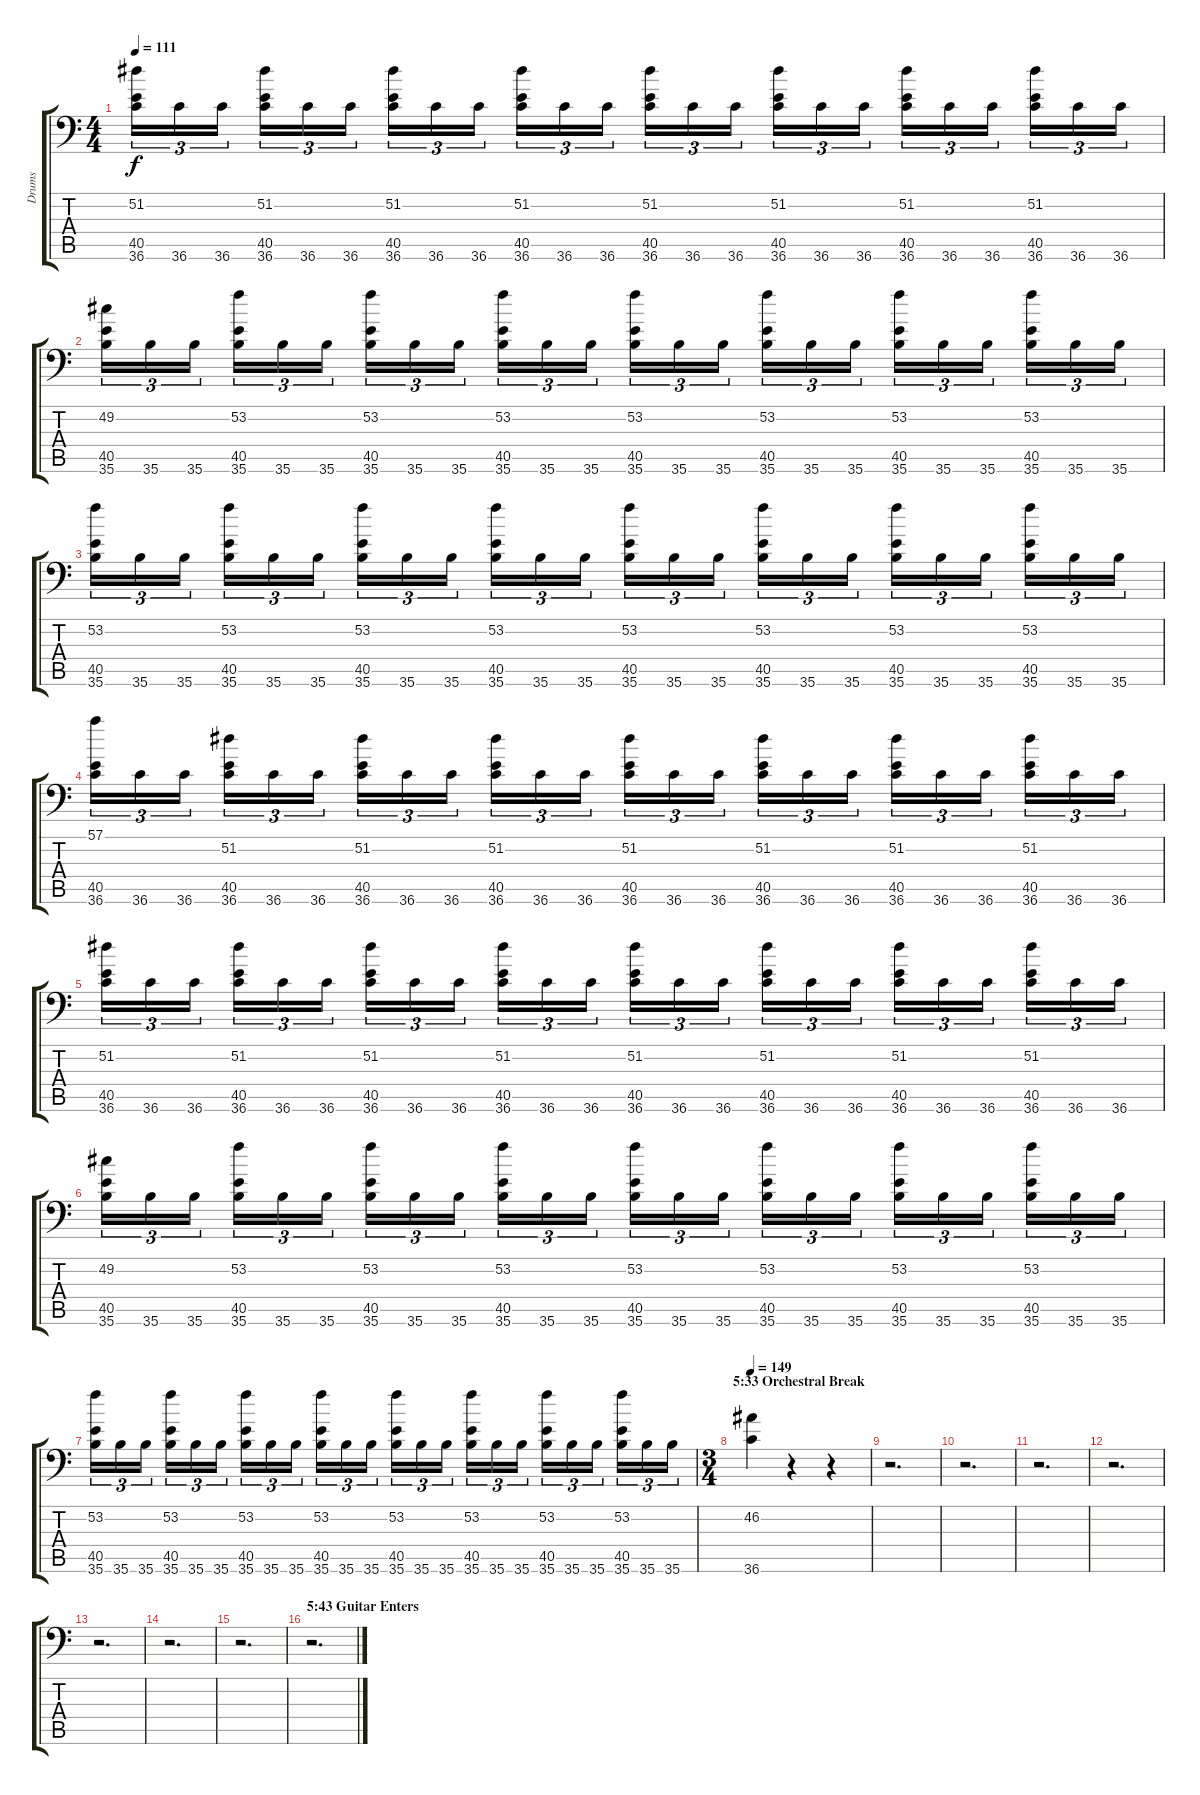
\track ("Drums" "Drums") {instrument acousticgrandpiano}
\staff {score tabs}
\tuning (C-1 C-1 C-1 C-1 C-1 C-1) {hide}
\ts (4 4)
\tempo 111
\clef f4
\ks c
(51.2 40.5 36.6).16{tu (3 2) dy f} 36.6.16{tu (3 2)} 36.6.16{tu (3 2)} (51.2 40.5 36.6).16{tu (3 2)} 36.6.16{tu (3 2)} 36.6.16{tu (3 2)} (51.2 40.5 36.6).16{tu (3 2)} 36.6.16{tu (3 2)} 36.6.16{tu (3 2)} (51.2 40.5 36.6).16{tu (3 2)} 36.6.16{tu (3 2)} 36.6.16{tu (3 2)} (51.2 40.5 36.6).16{tu (3 2)} 36.6.16{tu (3 2)} 36.6.16{tu (3 2)} (51.2 40.5 36.6).16{tu (3 2)} 36.6.16{tu (3 2)} 36.6.16{tu (3 2)} (51.2 40.5 36.6).16{tu (3 2)} 36.6.16{tu (3 2)} 36.6.16{tu (3 2)} (51.2 40.5 36.6).16{tu (3 2)} 36.6.16{tu (3 2)} 36.6.16{tu (3 2)} |
(49.2 40.5 35.6).16{tu (3 2)} 35.6.16{tu (3 2)} 35.6.16{tu (3 2)} (53.2 40.5 35.6).16{tu (3 2)} 35.6.16{tu (3 2)} 35.6.16{tu (3 2)} (53.2 40.5 35.6).16{tu (3 2)} 35.6.16{tu (3 2)} 35.6.16{tu (3 2)} (53.2 40.5 35.6).16{tu (3 2)} 35.6.16{tu (3 2)} 35.6.16{tu (3 2)} (53.2 40.5 35.6).16{tu (3 2)} 35.6.16{tu (3 2)} 35.6.16{tu (3 2)} (53.2 40.5 35.6).16{tu (3 2)} 35.6.16{tu (3 2)} 35.6.16{tu (3 2)} (53.2 40.5 35.6).16{tu (3 2)} 35.6.16{tu (3 2)} 35.6.16{tu (3 2)} (53.2 40.5 35.6).16{tu (3 2)} 35.6.16{tu (3 2)} 35.6.16{tu (3 2)} |
(53.2 40.5 35.6).16{tu (3 2)} 35.6.16{tu (3 2)} 35.6.16{tu (3 2)} (53.2 40.5 35.6).16{tu (3 2)} 35.6.16{tu (3 2)} 35.6.16{tu (3 2)} (53.2 40.5 35.6).16{tu (3 2)} 35.6.16{tu (3 2)} 35.6.16{tu (3 2)} (53.2 40.5 35.6).16{tu (3 2)} 35.6.16{tu (3 2)} 35.6.16{tu (3 2)} (53.2 40.5 35.6).16{tu (3 2)} 35.6.16{tu (3 2)} 35.6.16{tu (3 2)} (53.2 40.5 35.6).16{tu (3 2)} 35.6.16{tu (3 2)} 35.6.16{tu (3 2)} (53.2 40.5 35.6).16{tu (3 2)} 35.6.16{tu (3 2)} 35.6.16{tu (3 2)} (53.2 40.5 35.6).16{tu (3 2)} 35.6.16{tu (3 2)} 35.6.16{tu (3 2)} |
(57.1 40.5 36.6).16{tu (3 2)} 36.6.16{tu (3 2)} 36.6.16{tu (3 2)} (51.2 40.5 36.6).16{tu (3 2)} 36.6.16{tu (3 2)} 36.6.16{tu (3 2)} (51.2 40.5 36.6).16{tu (3 2)} 36.6.16{tu (3 2)} 36.6.16{tu (3 2)} (51.2 40.5 36.6).16{tu (3 2)} 36.6.16{tu (3 2)} 36.6.16{tu (3 2)} (51.2 40.5 36.6).16{tu (3 2)} 36.6.16{tu (3 2)} 36.6.16{tu (3 2)} (51.2 40.5 36.6).16{tu (3 2)} 36.6.16{tu (3 2)} 36.6.16{tu (3 2)} (51.2 40.5 36.6).16{tu (3 2)} 36.6.16{tu (3 2)} 36.6.16{tu (3 2)} (51.2 40.5 36.6).16{tu (3 2)} 36.6.16{tu (3 2)} 36.6.16{tu (3 2)} |
(51.2 40.5 36.6).16{tu (3 2)} 36.6.16{tu (3 2)} 36.6.16{tu (3 2)} (51.2 40.5 36.6).16{tu (3 2)} 36.6.16{tu (3 2)} 36.6.16{tu (3 2)} (51.2 40.5 36.6).16{tu (3 2)} 36.6.16{tu (3 2)} 36.6.16{tu (3 2)} (51.2 40.5 36.6).16{tu (3 2)} 36.6.16{tu (3 2)} 36.6.16{tu (3 2)} (51.2 40.5 36.6).16{tu (3 2)} 36.6.16{tu (3 2)} 36.6.16{tu (3 2)} (51.2 40.5 36.6).16{tu (3 2)} 36.6.16{tu (3 2)} 36.6.16{tu (3 2)} (51.2 40.5 36.6).16{tu (3 2)} 36.6.16{tu (3 2)} 36.6.16{tu (3 2)} (51.2 40.5 36.6).16{tu (3 2)} 36.6.16{tu (3 2)} 36.6.16{tu (3 2)} |
(49.2 40.5 35.6).16{tu (3 2)} 35.6.16{tu (3 2)} 35.6.16{tu (3 2)} (53.2 40.5 35.6).16{tu (3 2)} 35.6.16{tu (3 2)} 35.6.16{tu (3 2)} (53.2 40.5 35.6).16{tu (3 2)} 35.6.16{tu (3 2)} 35.6.16{tu (3 2)} (53.2 40.5 35.6).16{tu (3 2)} 35.6.16{tu (3 2)} 35.6.16{tu (3 2)} (53.2 40.5 35.6).16{tu (3 2)} 35.6.16{tu (3 2)} 35.6.16{tu (3 2)} (53.2 40.5 35.6).16{tu (3 2)} 35.6.16{tu (3 2)} 35.6.16{tu (3 2)} (53.2 40.5 35.6).16{tu (3 2)} 35.6.16{tu (3 2)} 35.6.16{tu (3 2)} (53.2 40.5 35.6).16{tu (3 2)} 35.6.16{tu (3 2)} 35.6.16{tu (3 2)} |
(53.2 40.5 35.6).16{tu (3 2)} 35.6.16{tu (3 2)} 35.6.16{tu (3 2)} (53.2 40.5 35.6).16{tu (3 2)} 35.6.16{tu (3 2)} 35.6.16{tu (3 2)} (53.2 40.5 35.6).16{tu (3 2)} 35.6.16{tu (3 2)} 35.6.16{tu (3 2)} (53.2 40.5 35.6).16{tu (3 2)} 35.6.16{tu (3 2)} 35.6.16{tu (3 2)} (53.2 40.5 35.6).16{tu (3 2)} 35.6.16{tu (3 2)} 35.6.16{tu (3 2)} (53.2 40.5 35.6).16{tu (3 2)} 35.6.16{tu (3 2)} 35.6.16{tu (3 2)} (53.2 40.5 35.6).16{tu (3 2)} 35.6.16{tu (3 2)} 35.6.16{tu (3 2)} (53.2 40.5 35.6).16{tu (3 2)} 35.6.16{tu (3 2)} 35.6.16{tu (3 2)} |
\ts (3 4)
\section ("" "5:33 Orchestral Break")
\tempo 149
(46.2 36.6).4 r.4 r.4 |
r.2{d} |
r.2{d} |
r.2{d} |
r.2{d} |
r.2{d} |
r.2{d} |
r.2{d} |
\section ("" "5:43 Guitar Enters")
r.2{d}
